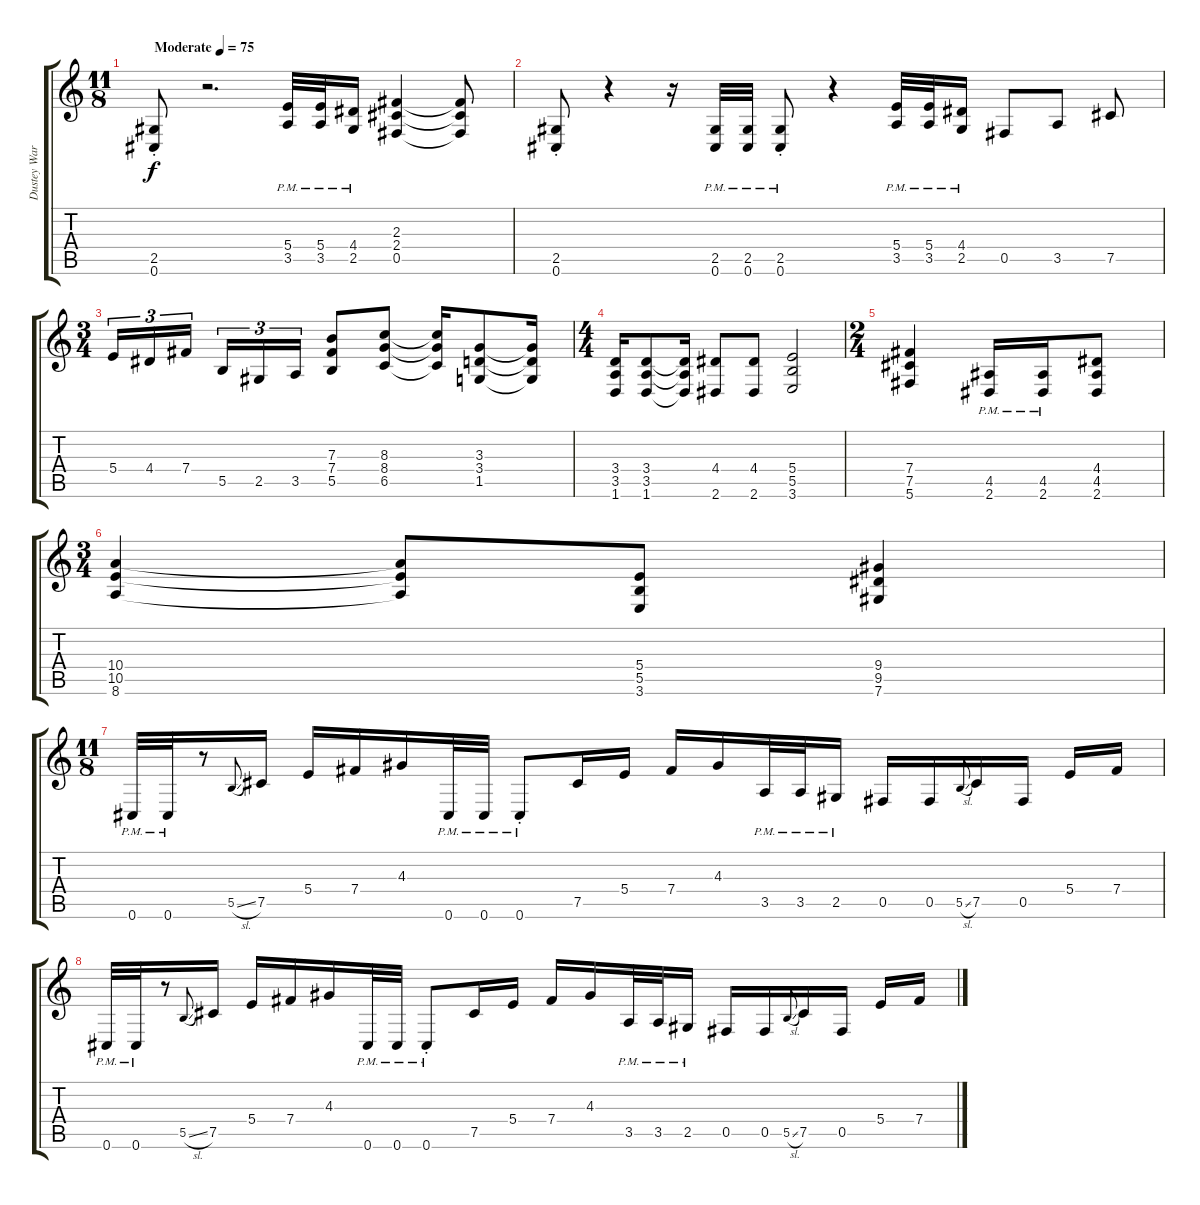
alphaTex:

\track ("Dustey Warring" "Dustey War") {instrument distortionguitar}
\staff {score tabs}
\tuning (Db4 Ab3 E3 B2 Gb2 Db2) {hide}
\ts (11 8)
\tempo (75 "Moderate")
\clef g2
\ks c
(2.5{st} 0.6{st}).8{dy f instrument distortionguitar} r.2{d} (5.4{pm} 3.5{pm}).32 (5.4{pm} 3.5{pm}).32 (4.4{pm} 2.5{pm}).16 (2.3 2.4 0.5).4 (2.3{t} 2.4{t} 0.5{t}).8 |
(2.5{st} 0.6{st}).8 r.4 r.16 (2.5{pm} 0.6{pm}).32 (2.5{pm} 0.6{pm}).32 (2.5{pm st} 0.6{pm st}).8 r.4 (5.4{pm} 3.5{pm}).32 (5.4{pm} 3.5{pm}).32 (4.4{pm} 2.5{pm}).16 0.5.8 3.5.8 7.5.8 |
\ts (3 4)
5.4.16{tu (3 2)} 4.4.16{tu (3 2)} 7.4.16{tu (3 2) beam splitsecondary} 5.5.16{tu (3 2)} 2.5.16{tu (3 2)} 3.5.16{tu (3 2)} (7.3 7.4 5.5).8 (8.3 8.4 6.5).8 (8.3{t} 8.4{t} 6.5{t}).16 (3.3 3.4 1.5).8 (3.3{t} 3.4{t} 1.5{t}).16 |
\ts (4 4)
(3.4 3.5 1.6).16 (3.4 3.5 1.6).8 (3.4{t} 3.5{t} 1.6{t}).16 (4.4 2.6).8 (4.4 2.6).8 (5.4 5.5 3.6).2 |
\ts (2 4)
(7.4 7.5 5.6).4 (4.5{pm} 2.6{pm}).16 (4.5{pm} 2.6{pm}).16 (4.4 4.5 2.6).8 |
\ts (3 4)
(10.4 10.5 8.6).4 (10.4{t} 10.5{t} 8.6{t}).8 (5.4 5.5 3.6).8 (9.4 9.5 7.6).4 |
\ts (11 8)
0.6{pm}.32 0.6{pm}.32 r.8 5.5{sl}.8{gr onbeat} 7.5.16 5.4.16 7.4.16 4.3.16 0.6{pm}.32 0.6{pm}.32 0.6{pm st}.8 7.5.16 5.4.16 7.4.16 4.3.16 3.5{pm}.32 3.5{pm}.32 2.5{pm}.16 0.5.16 0.5.16 5.5{sl}.8{gr onbeat} 7.5.16 0.5.16 5.4.16 7.4.16 |
0.6{pm}.32 0.6{pm}.32 r.8 5.5{sl}.8{gr onbeat} 7.5.16 5.4.16 7.4.16 4.3.16 0.6{pm}.32 0.6{pm}.32 0.6{pm st}.8 7.5.16 5.4.16 7.4.16 4.3.16 3.5{pm}.32 3.5{pm}.32 2.5{pm}.16 0.5.16 0.5.16 5.5{sl}.8{gr onbeat} 7.5.16 0.5.16 5.4.16 7.4.16
